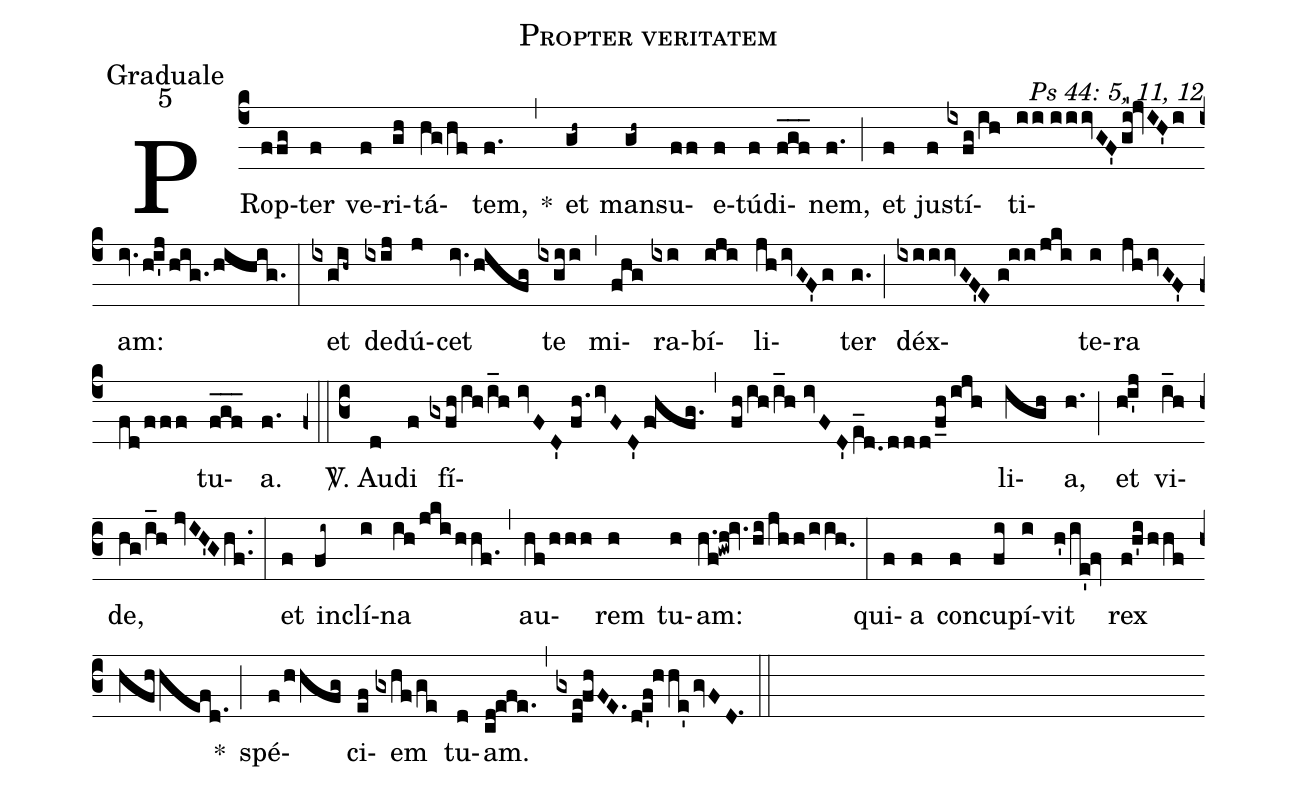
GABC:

name: Propter veritatem;
office-part: Graduale;
mode: 5;
commentary: Ps 44: 5, 11, 12;
%%
(c4) PRop(ffg)ter(f) ve(f)ri(gh)tá(hg/hf)tem,(f.) *(,) et(gh~) man(gh~)su(ff)e(f)tú(f)di(f_g_f_)nem,(f.) (;) et(f) jus(f)tí(ixfg/ih)ti(ii//iiivGF'gi'!jvIH'i)am:(iv.hi'j/hig./hihig.) (:)
et(ixgih~) de(ixij)dú(j)cet(iv.hifg) te(ixgii) (,) mi(fhg)ra(ixi)bí(iji)li(jhivGF'g)ter(g.) (;) déx(ixiiivGF'E//g!ii/jki)te(i)ra(jhivGF'fd/fff) tu(f_g_f_)a.(f.) (z0::c3)
<sp>V/</sp>. Au(d)di(f) fí(gxfh/ih/i_h//ivFD'//fh.ivFD'f!hfg.)(,)(fh/ih/i_h//ivFD'e_[ll:1]d.0ddd/f_h/ijh)li(igh)a,(h.) (;) et(hi'j) vi(i_h)de,(hg/i_h//jvIH'Ghf..) (:)
et(f) in(fi~)clí(i)na(ih/jkihhf.) (,) au(hf/hhh)rem(h) tu(h)am:(h.f!gwh!iv.hi/jhh/iih.0) (:)
qui(f)a(f) con(f)cu(fi)pí(i)vit(h'/ie'!fv) rex(f!h'i/hhf//hfhhefd.) *(;) spé(f/hhfg)ci(ef)em(gxhf/ge) tu(d)am.(cd!efe.) (,) (gxde!fhFE.de'f!hhe'gvFD.1) (::)
